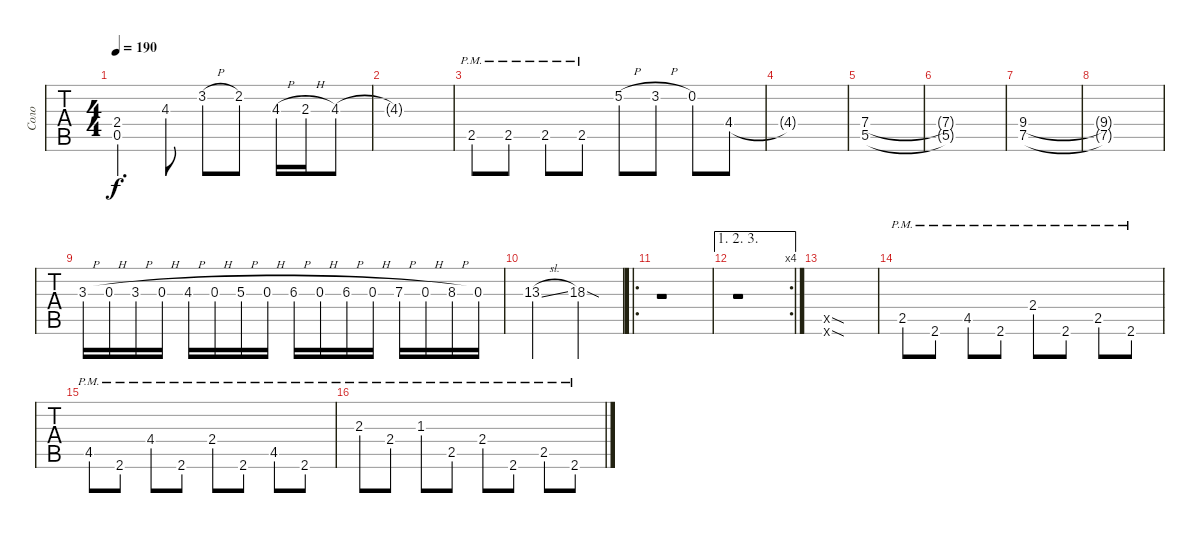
\track ("Соло" "Соло") {instrument distortionguitar}
\staff {tabs}
\tuning (E4 B3 G3 D3 A2 E2) {hide}
\ts (4 4)
\tempo 190
\clef g2
\ks c
(2.4 0.5).4{d dy f volume 7} 4.3.8 3.2{h}.8 2.2.8 4.3{h}.16 2.3{h}.16 4.3.8 |
4.3{t}.1 |
2.5{pm}.8 2.5{pm}.8 2.5{pm}.8 2.5{pm}.8 5.2{h}.8 3.2{h}.8 0.2.8 4.4.8 |
4.4{t}.1 |
(7.4 5.5).1{volume 12} |
(7.4{t} 5.5{t}).1 |
(9.4 7.5).1 |
(9.4{t} 7.5{t}).1 |
3.3{h}.16 0.3{h}.16 3.3{h}.16 0.3{h}.16 4.3{h}.16 0.3{h}.16 5.3{h}.16 0.3{h}.16 6.3{h}.16 0.3{h}.16 6.3{h}.16 0.3{h}.16 7.3{h}.16 0.3{h}.16 8.3{h}.16 0.3.16 |
13.3{sl}.2 18.3{sod}.2 |
\ro
r.1 |
\ae (1 2 3)
\rc 4
r.1 |
(0.5{sod x} 9.6{sod x}).1 |
2.5{pm}.8 2.6{pm}.8 4.5{pm}.8 2.6{pm}.8 2.4{pm}.8 2.6{pm}.8 2.5{pm}.8 2.6{pm}.8 |
4.5{pm}.8 2.6{pm}.8 4.4{pm}.8 2.6{pm}.8 2.4{pm}.8 2.6{pm}.8 4.5{pm}.8 2.6{pm}.8 |
2.3{pm}.8 2.4{pm}.8 1.3{pm}.8 2.5{pm}.8 2.4{pm}.8 2.6{pm}.8 2.5{pm}.8 2.6{pm}.8
